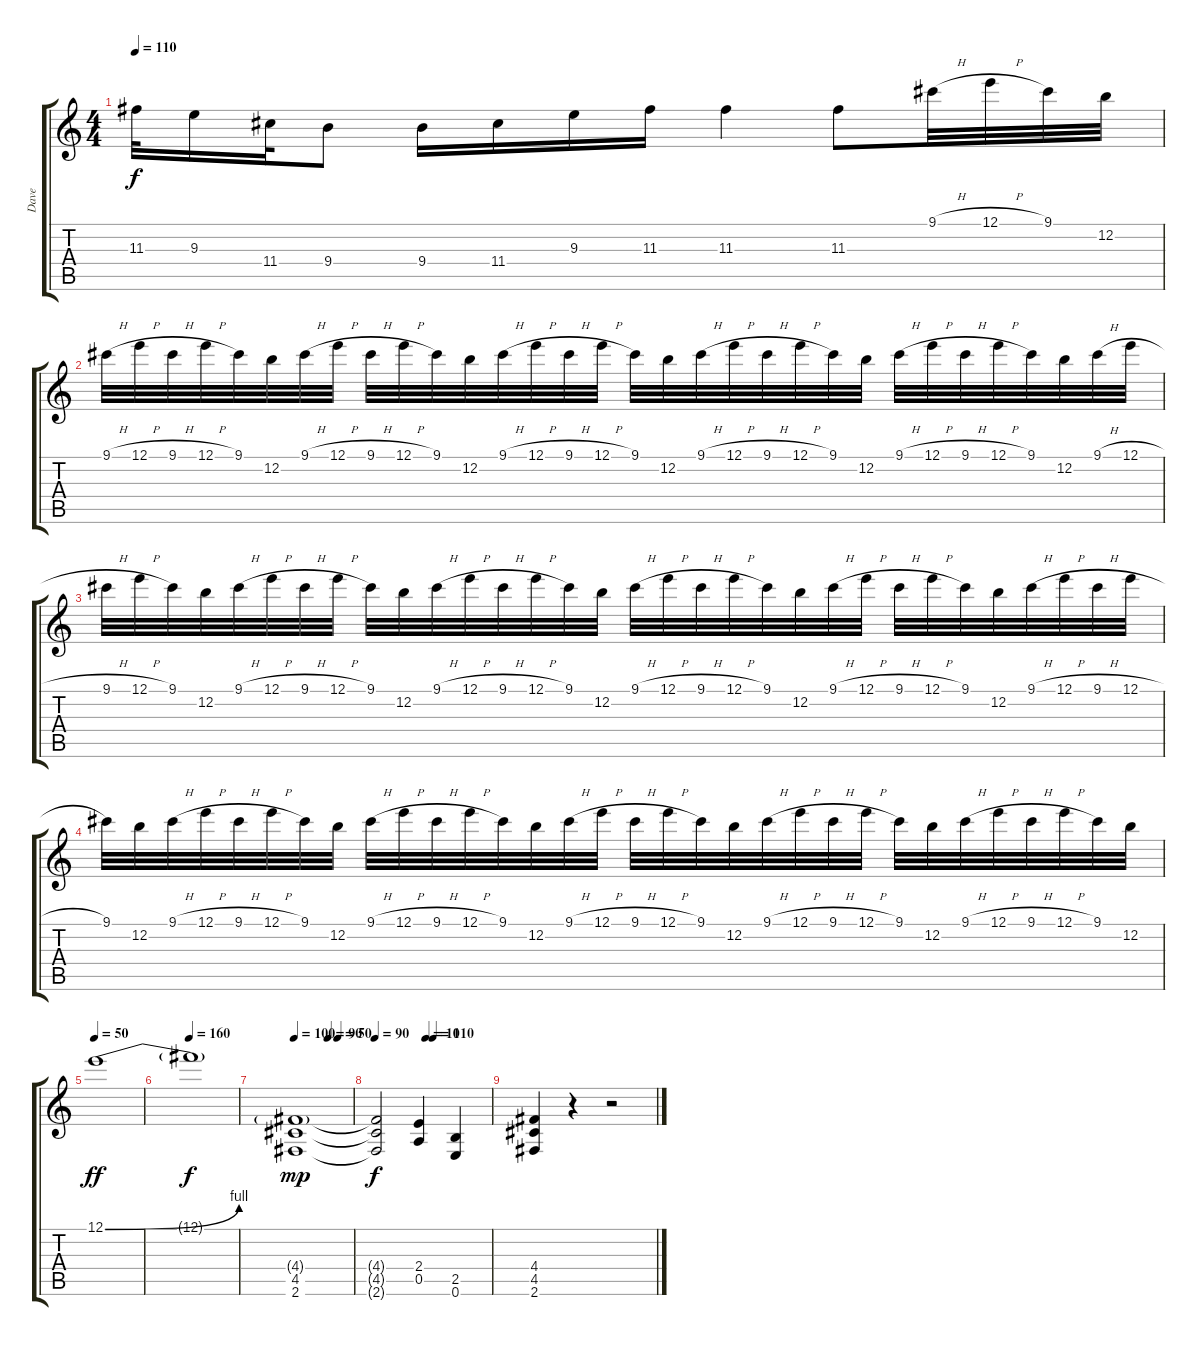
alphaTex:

\track ("Dave" "Dave") {instrument distortionguitar}
\staff {score tabs}
\tuning (E4 B3 G3 D3 A2 E2) {hide}
\ts (4 4)
\tempo 110
\clef g2
\ks c
11.3.32{dy f} 9.3.16 11.4.32 9.4.8 9.4.16 11.4.16 9.3.16 11.3.16 11.3.4 11.3.8 9.1{h}.32 12.1{h}.32 9.1.32 12.2.32 |
9.1{h}.32 12.1{h}.32 9.1{h}.32 12.1{h}.32 9.1.32 12.2.32 9.1{h}.32 12.1{h}.32 9.1{h}.32 12.1{h}.32 9.1.32 12.2.32 9.1{h}.32 12.1{h}.32 9.1{h}.32 12.1{h}.32 9.1.32 12.2.32 9.1{h}.32 12.1{h}.32 9.1{h}.32 12.1{h}.32 9.1.32 12.2.32 9.1{h}.32 12.1{h}.32 9.1{h}.32 12.1{h}.32 9.1.32 12.2.32 9.1{h}.32 12.1{h}.32 |
9.1{h}.32 12.1{h}.32 9.1.32 12.2.32 9.1{h}.32 12.1{h}.32 9.1{h}.32 12.1{h}.32 9.1.32 12.2.32 9.1{h}.32 12.1{h}.32 9.1{h}.32 12.1{h}.32 9.1.32 12.2.32 9.1{h}.32 12.1{h}.32 9.1{h}.32 12.1{h}.32 9.1.32 12.2.32 9.1{h}.32 12.1{h}.32 9.1{h}.32 12.1{h}.32 9.1.32 12.2.32 9.1{h}.32 12.1{h}.32 9.1{h}.32 12.1{h}.32 |
9.1.32 12.2.32 9.1{h}.32 12.1{h}.32 9.1{h}.32 12.1{h}.32 9.1.32 12.2.32 9.1{h}.32 12.1{h}.32 9.1{h}.32 12.1{h}.32 9.1.32 12.2.32 9.1{h}.32 12.1{h}.32 9.1{h}.32 12.1{h}.32 9.1.32 12.2.32 9.1{h}.32 12.1{h}.32 9.1{h}.32 12.1{h}.32 9.1.32 12.2.32 9.1{h}.32 12.1{h}.32 9.1{h}.32 12.1{h}.32 9.1.32 12.2.32 |
\tempo 50
12.1{be (bend 0 0 60 4)}.1{dy ff} |
\tempo 160
12.1{t}.1{dy f} |
\tempo 100
\tempo (90 0.5833333333333334)
\tempo (50 0.75)
(4.4{g} 4.5 2.6).1{dy mp} |
\tempo (10 0.4375)
\tempo (110 0.5)
\tempo 90
(4.4{t} 4.5{t} 2.6{t}).2{dy f} (2.4 0.5).4 (2.5 0.6).4 |
(4.4 4.5 2.6).4 r.4 r.2
